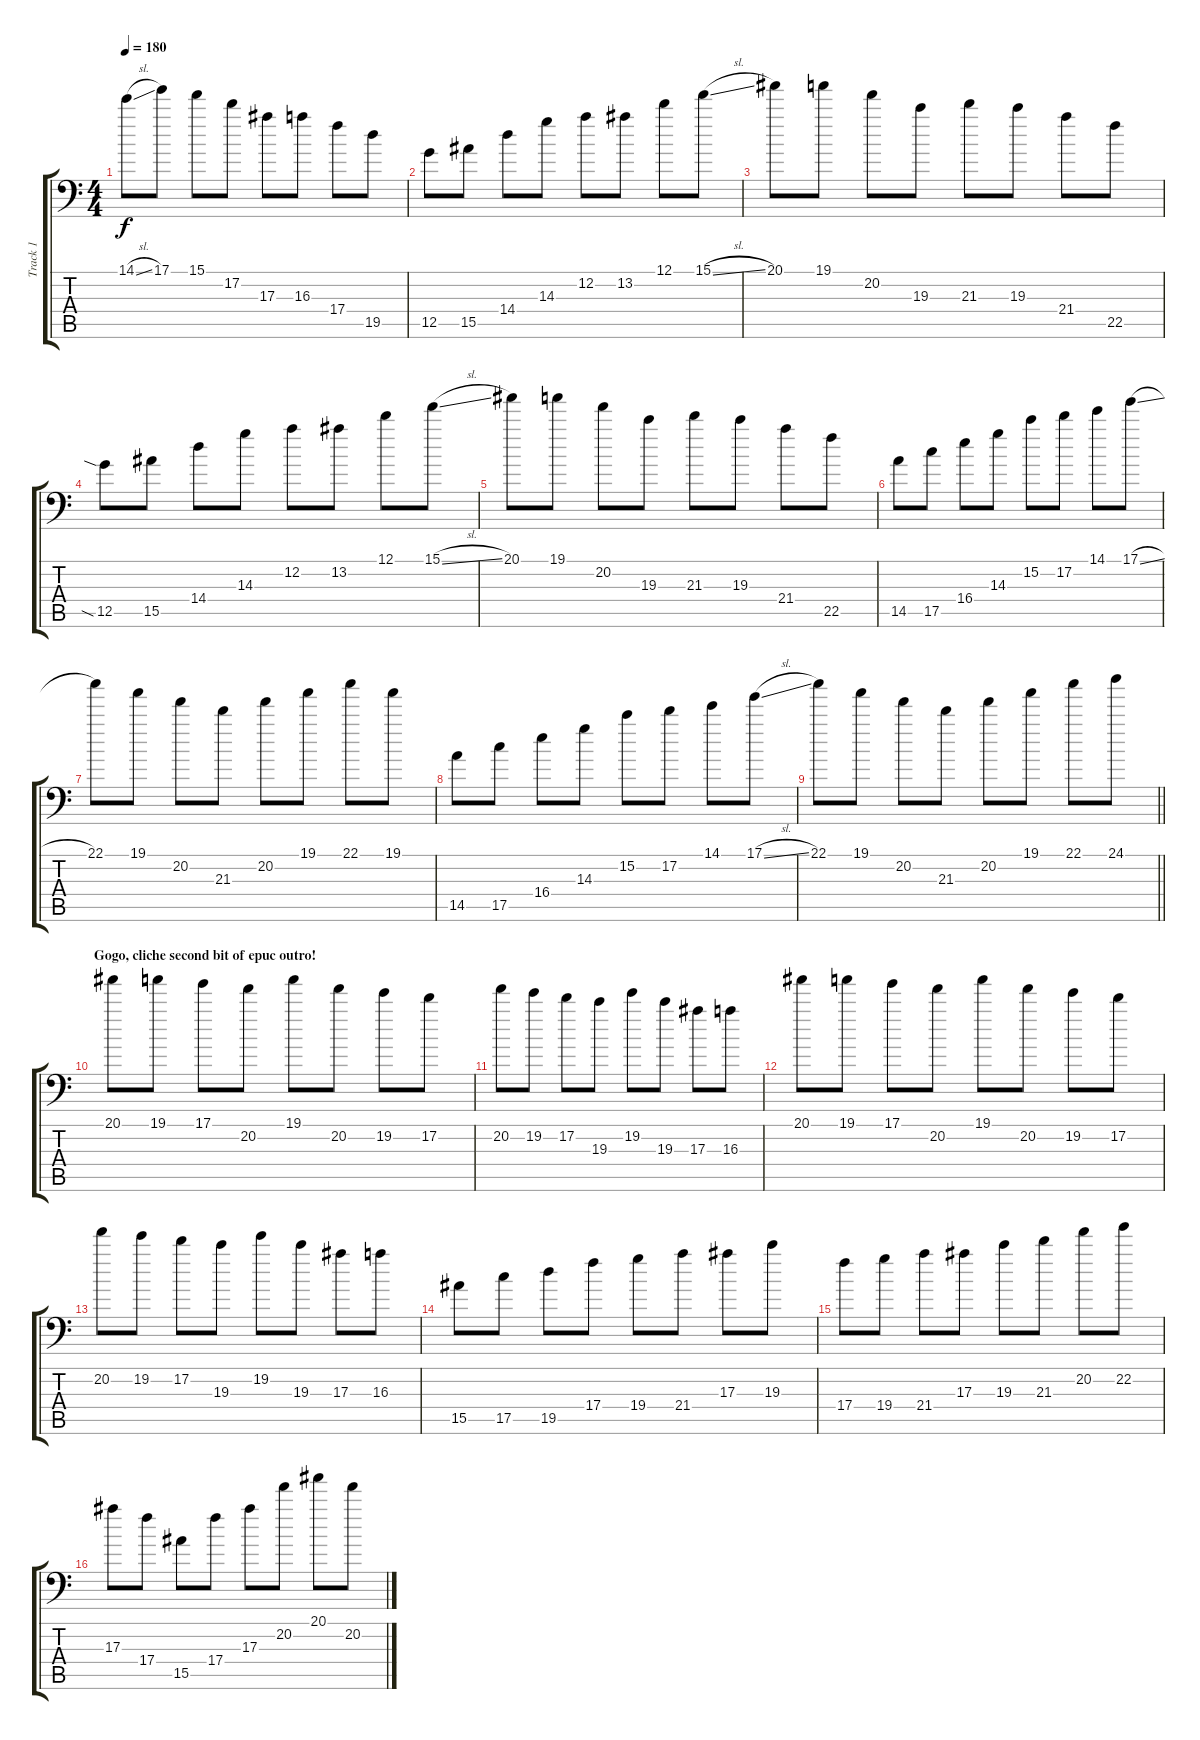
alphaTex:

\track ("Track 1" "Track 1") {instrument overdrivenguitar}
\staff {score tabs}
\tuning (D4 A3 F3 C3 G2 Bb1) {hide}
\ts (4 4)
\tempo 180
\clef f4
\ks c
14.1{sl}.8{dy f} 17.1.8 15.1.8 17.2.8 17.3.8 16.3.8 17.4.8 19.5.8 |
12.5.8 15.5.8 14.4.8 14.3.8 12.2.8 13.2.8 12.1.8 15.1{sl}.8 |
20.1.8 19.1.8 20.2.8 19.3.8 21.3.8 19.3.8 21.4.8 22.5.8 |
12.5{sia}.8 15.5.8 14.4.8 14.3.8 12.2.8 13.2.8 12.1.8 15.1{sl}.8 |
20.1.8 19.1.8 20.2.8 19.3.8 21.3.8 19.3.8 21.4.8 22.5.8 |
14.5.8 17.5.8 16.4.8 14.3.8 15.2.8 17.2.8 14.1.8 17.1{sl}.8 |
22.1.8 19.1.8 20.2.8 21.3.8 20.2.8 19.1.8 22.1.8 19.1.8 |
14.5.8 17.5.8 16.4.8 14.3.8 15.2.8 17.2.8 14.1.8 17.1{sl}.8 |
\barLineRight lightlight
22.1.8 19.1.8 20.2.8 21.3.8 20.2.8 19.1.8 22.1.8 24.1.8 |
\section ("" "Gogo, cliche second bit of epuc outro!")
20.1.8 19.1.8 17.1.8 20.2.8 19.1.8 20.2.8 19.2.8 17.2.8 |
20.2.8 19.2.8 17.2.8 19.3.8 19.2.8 19.3.8 17.3.8 16.3.8 |
20.1.8 19.1.8 17.1.8 20.2.8 19.1.8 20.2.8 19.2.8 17.2.8 |
20.2.8 19.2.8 17.2.8 19.3.8 19.2.8 19.3.8 17.3.8 16.3.8 |
15.5.8 17.5.8 19.5.8 17.4.8 19.4.8 21.4.8 17.3.8 19.3.8 |
17.4.8 19.4.8 21.4.8 17.3.8 19.3.8 21.3.8 20.2.8 22.2.8 |
17.3.8 17.4.8 15.5.8 17.4.8 17.3.8 20.2.8 20.1.8 20.2.8
